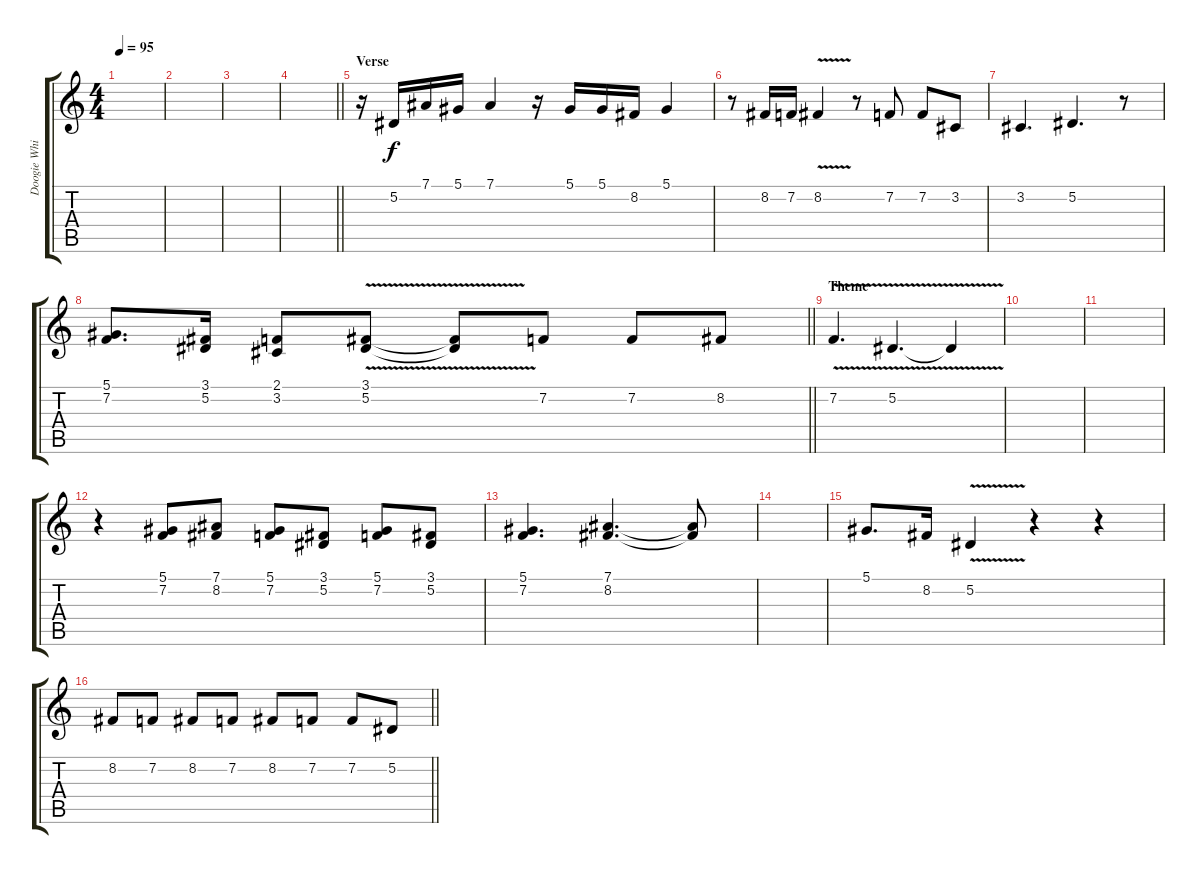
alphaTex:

\track ("Doogie White" "Doogie Whi") {instrument lead2sawtooth}
\staff {score tabs}
\tuning (Eb4 Bb3 Gb3 Db3 Ab2 Eb2) {hide}
\ts (4 4)
\tempo 95
\clef g2
\ks c
|
|
|
\barLineRight lightlight
|
\section ("" "Verse")
r.16 5.2.16 7.1.16 5.1.16 7.1.4 r.16 5.1.16 5.1.16 8.2.16 5.1.4 |
r.8 8.2.16 7.2.16 8.2{v}.4 r.8 7.2.8 7.2.8 3.2.8 |
3.2.4{d} 5.2.4{d} r.8 |
\barLineRight lightlight
(5.1 7.2).8{d} (3.1 5.2).16 (2.1 3.2).8 (3.1 5.2{v}).8 (3.1{t} 5.2{t}).8 7.2.8 7.2.8 8.2.8 |
\section ("" "Theme")
7.2{v}.4{d} 5.2{v}.4{d} 5.2{t}.4 |
|
|
r.4 (5.1 7.2).8 (7.1 8.2).8 (5.1 7.2).8 (3.1 5.2).8 (5.1 7.2).8 (3.1 5.2).8 |
(5.1 7.2).4{d} (7.1 8.2).4{d} (7.1{t} 8.2{t}).8 |
|
5.1.8{d} 8.2.16 5.2{v}.4 r.4 r.4 |
\barLineRight lightlight
8.2.8 7.2.8 8.2.8 7.2.8 8.2.8 7.2.8 7.2.8 5.2.8
